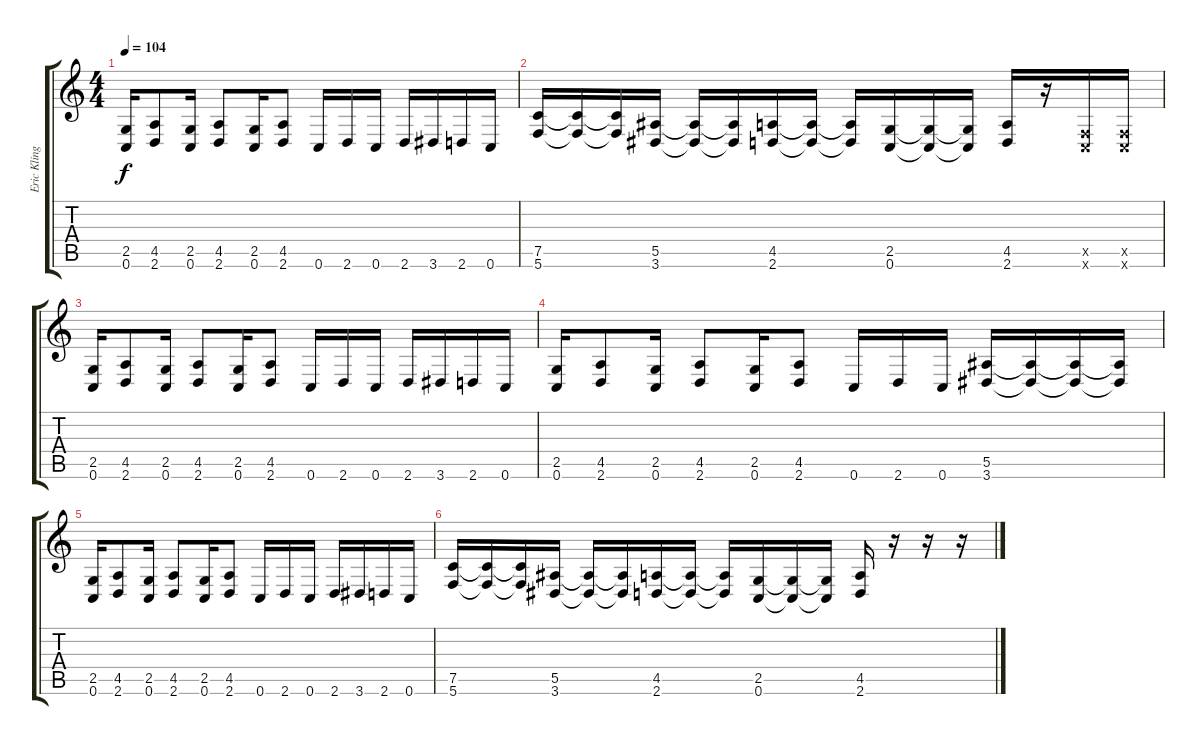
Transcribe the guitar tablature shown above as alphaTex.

\track ("Eric Klinger" "Eric Kling") {instrument distortionguitar}
\staff {score tabs}
\tuning (C4 G3 Eb3 Bb2 F2 C2) {hide}
\ts (4 4)
\tempo 104
\clef g2
\ks c
(2.5 0.6).16{dy f} (4.5 2.6).8 (2.5 0.6).16 (4.5 2.6).8 (2.5 0.6).16 (4.5 2.6).8 0.6.16 2.6.16 0.6.16 2.6.16 3.6.16 2.6.16 0.6.16 |
(7.5 5.6).16 (7.5{t} 5.6{t}).16 (7.5{t} 5.6{t}).16 (5.5 3.6).16 (5.5{t} 3.6{t}).16 (5.5{t} 3.6{t}).16 (4.5 2.6).16 (4.5{t} 2.6{t}).16 (4.5{t} 2.6{t}).16 (2.5 0.6).16 (2.5{t} 0.6{t}).16 (2.5{t} 0.6{t}).16 (4.5 2.6).16 r.16 (0.5{x} 0.6{x}).16 (0.5{x} 0.6{x}).16 |
(2.5 0.6).16 (4.5 2.6).8 (2.5 0.6).16 (4.5 2.6).8 (2.5 0.6).16 (4.5 2.6).8 0.6.16 2.6.16 0.6.16 2.6.16 3.6.16 2.6.16 0.6.16 |
(2.5 0.6).16 (4.5 2.6).8 (2.5 0.6).16 (4.5 2.6).8 (2.5 0.6).16 (4.5 2.6).8 0.6.16 2.6.16 0.6.16 (5.5 3.6).16 (5.5{t} 3.6{t}).16 (5.5{t} 3.6{t}).16 (5.5{t} 3.6{t}).16 |
(2.5 0.6).16 (4.5 2.6).8 (2.5 0.6).16 (4.5 2.6).8 (2.5 0.6).16 (4.5 2.6).8 0.6.16 2.6.16 0.6.16 2.6.16 3.6.16 2.6.16 0.6.16 |
(7.5 5.6).16 (7.5{t} 5.6{t}).16 (7.5{t} 5.6{t}).16 (5.5 3.6).16 (5.5{t} 3.6{t}).16 (5.5{t} 3.6{t}).16 (4.5 2.6).16 (4.5{t} 2.6{t}).16 (4.5{t} 2.6{t}).16 (2.5 0.6).16 (2.5{t} 0.6{t}).16 (2.5{t} 0.6{t}).16 (4.5 2.6).16 r.16 r.16 r.16
